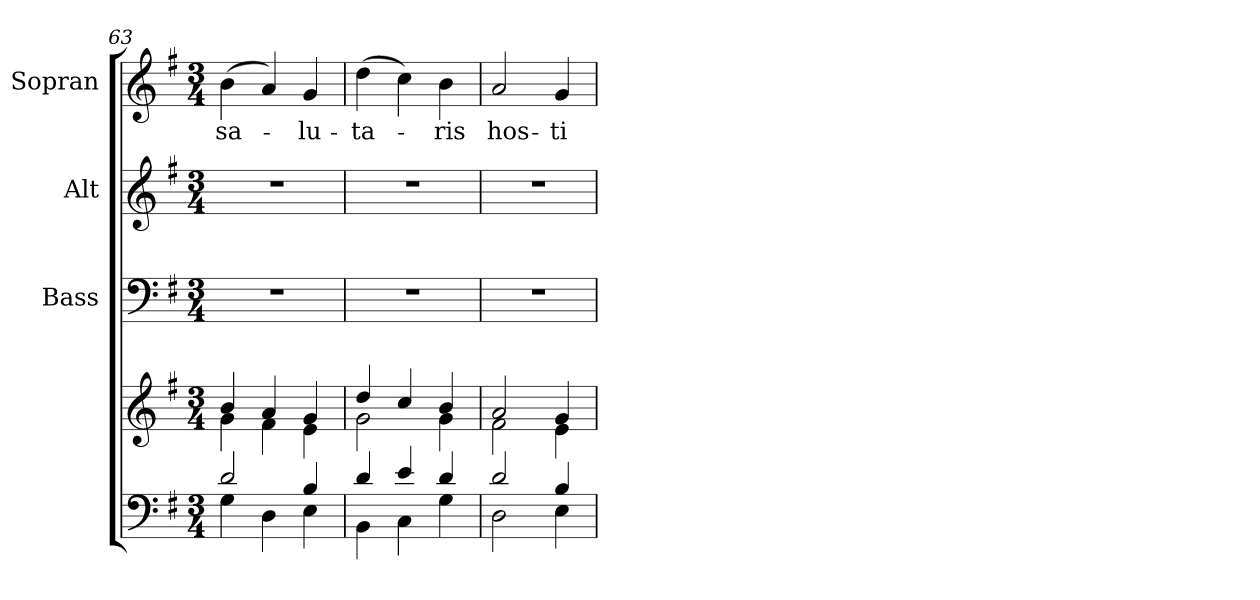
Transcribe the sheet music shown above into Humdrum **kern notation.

**kern	**kern	**kern	**kern	**kern	**text
*part4	*part4	*part3	*part2	*part1	*part1
*staff5	*staff4	*staff3	*staff2	*staff1	*staff1
*	*	*I"Bass	*I"Alt	*I"Sopran	*
*	*	*I'B.	*I'A.	*I'S.	*
!!LO:PB:g=z
*clefF4	*clefG2	*clefF4	*clefG2	*clefG2	*
*k[f#]	*k[f#]	*k[f#]	*k[f#]	*k[f#]	*
*G:	*G:	*G:	*G:	*G:	*
*M3/4	*M3/4	*M3/4	*M3/4	*M3/4	*
=63	=63	=63	=63	=63	=63
*^	*^	*	*	*	*
!	!	!	!	!	!	!	!LO:LY:b
2d/	4G\	4b/	4g\	2.r	2.r	(>4b\	sa-
.	4D\	4a/	4f#\	.	.	4a/)	.
!	!	!	!	!	!	!	!LO:LY:b
4B/	4E\	4g/	4e\	.	.	4g/	-lu-
=64	=64	=64	=64	=64	=64	=64	=64
!	!	!	!	!	!	!	!LO:LY:b
4d/	4BB\	4dd/	2g\	2.r	2.r	(>4dd\	-ta-
4e/	4C\	4cc/	.	.	.	4cc\)	.
!	!	!	!	!	!	!	!LO:LY:b
4d/	4G\	4b/	4g\	.	.	4b\	-ris
=65	=65	=65	=65	=65	=65	=65	=65
!	!	!	!	!	!	!	!LO:LY:b
2d/	2D\	2a/	2f#\	2.r	2.r	2a/	hos-
!	!	!	!	!	!	!	!LO:LY:b
4B/	4E\	4g/	4e\	.	.	4g/	-ti-
*v	*v	*	*	*	*	*	*
*	*v	*v	*	*	*	*
=	=	=	=	=	=
*-	*-	*-	*-	*-	*-
